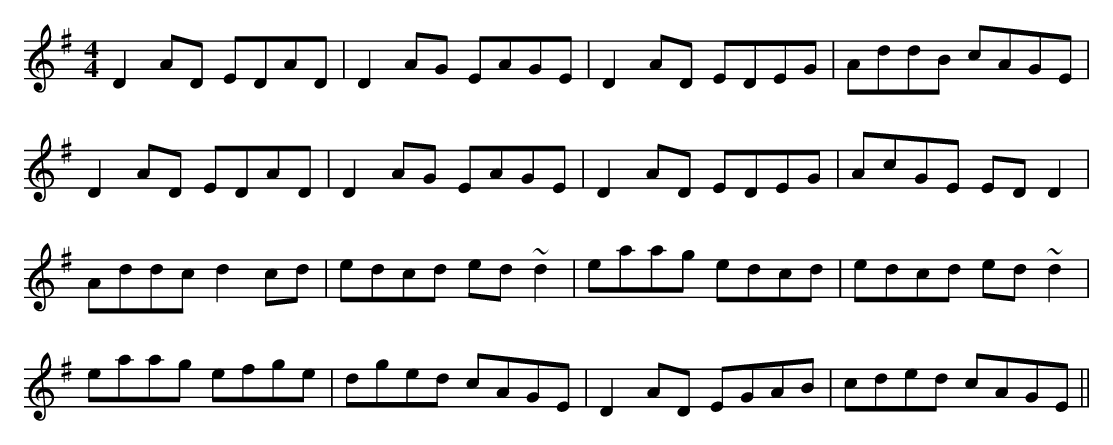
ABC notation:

X:1
M:4/4
K:Dmix
D2AD EDAD|D2AG EAGE|D2AD EDEG|AddB cAGE|
D2AD EDAD|D2AG EAGE|D2AD EDEG|AcGE EDD2|
Addc d2cd|edcd ed~d2|eaag edcd|edcd ed~d2|
eaag efge|dged cAGE|D2AD EGAB|cded cAGE||
